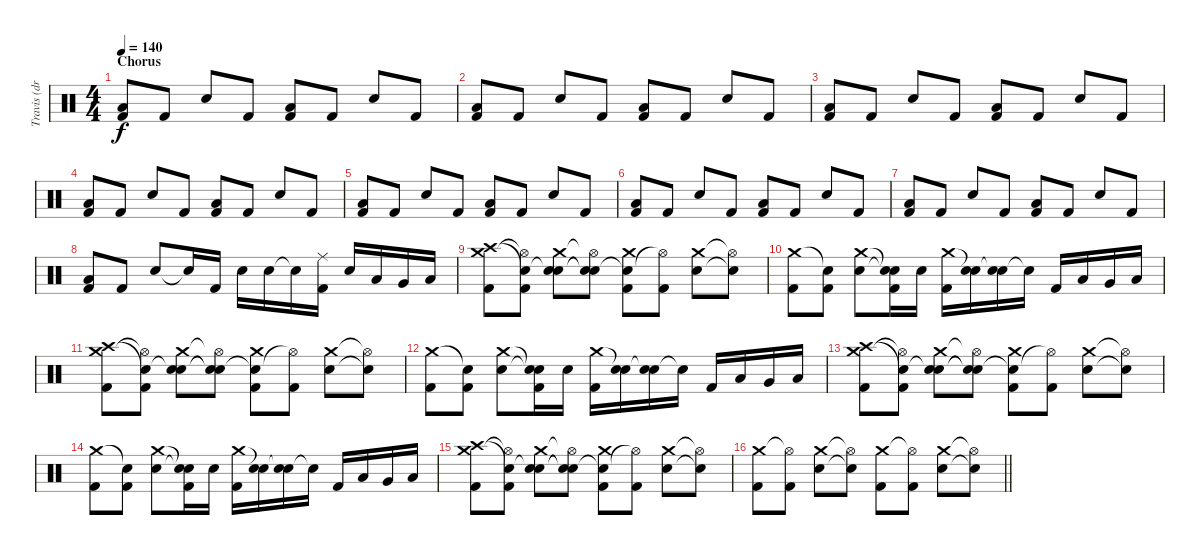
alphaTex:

\track ("Travis (drums)" "Travis (dr") {instrument percussion}
\staff {score}
\articulation defaults
\ts (4 4)
\section ("" "Chorus")
\tempo 140
\clef neutral
\ks c
("Low Tom (hit)" "Kick (hit) 2").8{dy f} "Kick (hit) 2".8 "Snare (hit) 2".8 "Kick (hit) 2".8 ("Low Tom (hit)" "Kick (hit) 2").8 "Kick (hit) 2".8 "Snare (hit) 2".8 "Kick (hit) 2".8 |
("Low Tom (hit)" "Kick (hit) 2").8 "Kick (hit) 2".8 "Snare (hit) 2".8 "Kick (hit) 2".8 ("Low Tom (hit)" "Kick (hit) 2").8 "Kick (hit) 2".8 "Snare (hit) 2".8 "Kick (hit) 2".8 |
("Low Tom (hit)" "Kick (hit) 2").8 "Kick (hit) 2".8 "Snare (hit) 2".8 "Kick (hit) 2".8 ("Low Tom (hit)" "Kick (hit) 2").8 "Kick (hit) 2".8 "Snare (hit) 2".8 "Kick (hit) 2".8 |
("Low Tom (hit)" "Kick (hit) 2").8 "Kick (hit) 2".8 "Snare (hit) 2".8 "Kick (hit) 2".8 ("Low Tom (hit)" "Kick (hit) 2").8 "Kick (hit) 2".8 "Snare (hit) 2".8 "Kick (hit) 2".8 |
("Low Tom (hit)" "Kick (hit) 2").8 "Kick (hit) 2".8 "Snare (hit) 2".8 "Kick (hit) 2".8 ("Low Tom (hit)" "Kick (hit) 2").8 "Kick (hit) 2".8 "Snare (hit) 2".8 "Kick (hit) 2".8 |
("Low Tom (hit)" "Kick (hit) 2").8 "Kick (hit) 2".8 "Snare (hit) 2".8 "Kick (hit) 2".8 ("Low Tom (hit)" "Kick (hit) 2").8 "Kick (hit) 2".8 "Snare (hit) 2".8 "Kick (hit) 2".8 |
("Low Tom (hit)" "Kick (hit) 2").8 "Kick (hit) 2".8 "Snare (hit) 2".8 "Kick (hit) 2".8 ("Low Tom (hit)" "Kick (hit) 2").8 "Kick (hit) 2".8 "Snare (hit) 2".8 "Kick (hit) 2".8 |
("Low Tom (hit)" "Kick (hit) 2").8 "Kick (hit) 2".8 "Snare (hit) 2".8 "Snare (hit)"{t}.16 "Kick (hit) 2".16 "Snare (hit) 2".16 "Snare (hit) 2".16 "Snare (hit)"{t}.16 ("Ride (middle)" "Kick (hit) 2").16 "Snare (hit) 2".16 "Low Tom (hit)".16 "Very Low Tom (hit)".16 "Low Floor Tom (hit)".16 |
("Crash high (hit)" "Crash medium (hit)" "Kick (hit) 2").8 ("Snare (hit)"{t} "Hi-Hat (open)"{t} "Kick (hit) 2").8 ("Snare (hit)"{t} "Crash medium (hit)" "Snare (hit) 2").8 ("Snare (hit)"{t} "Hi-Hat (open)"{t} "Snare (hit)"{t}).8 ("Snare (hit)"{t} "Crash medium (hit)" "Kick (hit) 2").8 ("Hi-Hat (open)"{t} "Kick (hit) 2").8 ("Crash medium (hit)" "Snare (hit) 2").8 ("Hi-Hat (open)"{t} "Snare (hit)"{t}).8 |
("Crash medium (hit)" "Kick (hit) 2").8 ("Snare (hit)"{t} "Kick (hit) 2").8 ("Crash medium (hit)" "Snare (hit) 2").8 ("Snare (hit)"{t} "Snare (hit)"{t} "Kick (hit) 2").16 "Snare (hit) 2".16 ("Crash medium (hit)" "Kick (hit) 2").16 ("Snare (hit)"{t} "Snare (hit) 2").16 ("Snare (hit)"{t} "Snare (hit) 2").16 "Snare (hit)"{t}.16 "Kick (hit) 2".16 "Low Tom (hit)".16 "Very Low Tom (hit)".16 "Low Floor Tom (hit)".16 |
("Crash high (hit)" "Crash medium (hit)" "Kick (hit) 2").8 ("Snare (hit)"{t} "Hi-Hat (open)"{t} "Kick (hit) 2").8 ("Snare (hit)"{t} "Crash medium (hit)" "Snare (hit) 2").8 ("Snare (hit)"{t} "Hi-Hat (open)"{t} "Snare (hit)"{t}).8 ("Snare (hit)"{t} "Crash medium (hit)" "Kick (hit) 2").8 ("Hi-Hat (open)"{t} "Kick (hit) 2").8 ("Crash medium (hit)" "Snare (hit) 2").8 ("Hi-Hat (open)"{t} "Snare (hit)"{t}).8 |
("Crash medium (hit)" "Kick (hit) 2").8 ("Snare (hit)"{t} "Kick (hit) 2").8 ("Crash medium (hit)" "Snare (hit) 2").8 ("Snare (hit)"{t} "Snare (hit)"{t} "Kick (hit) 2").16 "Snare (hit) 2".16 ("Crash medium (hit)" "Kick (hit) 2").16 ("Snare (hit)"{t} "Snare (hit) 2").16 ("Snare (hit)"{t} "Snare (hit) 2").16 "Snare (hit)"{t}.16 "Kick (hit) 2".16 "Low Tom (hit)".16 "Very Low Tom (hit)".16 "Low Floor Tom (hit)".16 |
("Crash high (hit)" "Crash medium (hit)" "Kick (hit) 2").8 ("Snare (hit)"{t} "Hi-Hat (open)"{t} "Kick (hit) 2").8 ("Snare (hit)"{t} "Crash medium (hit)" "Snare (hit) 2").8 ("Snare (hit)"{t} "Hi-Hat (open)"{t} "Snare (hit)"{t}).8 ("Snare (hit)"{t} "Crash medium (hit)" "Kick (hit) 2").8 ("Hi-Hat (open)"{t} "Kick (hit) 2").8 ("Crash medium (hit)" "Snare (hit) 2").8 ("Hi-Hat (open)"{t} "Snare (hit)"{t}).8 |
("Crash medium (hit)" "Kick (hit) 2").8 ("Snare (hit)"{t} "Kick (hit) 2").8 ("Crash medium (hit)" "Snare (hit) 2").8 ("Snare (hit)"{t} "Snare (hit)"{t} "Kick (hit) 2").16 "Snare (hit) 2".16 ("Crash medium (hit)" "Kick (hit) 2").16 ("Snare (hit)"{t} "Snare (hit) 2").16 ("Snare (hit)"{t} "Snare (hit) 2").16 "Snare (hit)"{t}.16 "Kick (hit) 2".16 "Low Tom (hit)".16 "Very Low Tom (hit)".16 "Low Floor Tom (hit)".16 |
("Crash high (hit)" "Crash medium (hit)" "Kick (hit) 2").8 ("Snare (hit)"{t} "Hi-Hat (open)"{t} "Kick (hit) 2").8 ("Snare (hit)"{t} "Crash medium (hit)" "Snare (hit) 2").8 ("Snare (hit)"{t} "Hi-Hat (open)"{t} "Snare (hit)"{t}).8 ("Snare (hit)"{t} "Crash medium (hit)" "Kick (hit) 2").8 ("Hi-Hat (open)"{t} "Kick (hit) 2").8 ("Crash medium (hit)" "Snare (hit) 2").8 ("Hi-Hat (open)"{t} "Snare (hit)"{t}).8 |
\barLineRight lightlight
("Crash medium (hit)" "Kick (hit) 2").8 ("Hi-Hat (open)"{t} "Kick (hit) 2").8 ("Crash medium (hit)" "Snare (hit) 2").8 ("Hi-Hat (open)"{t} "Snare (hit)"{t}).8 ("Crash medium (hit)" "Kick (hit) 2").8 ("Hi-Hat (open)"{t} "Kick (hit) 2").8 ("Crash medium (hit)" "Snare (hit) 2").8 ("Hi-Hat (open)"{t} "Snare (hit)"{t}).8
